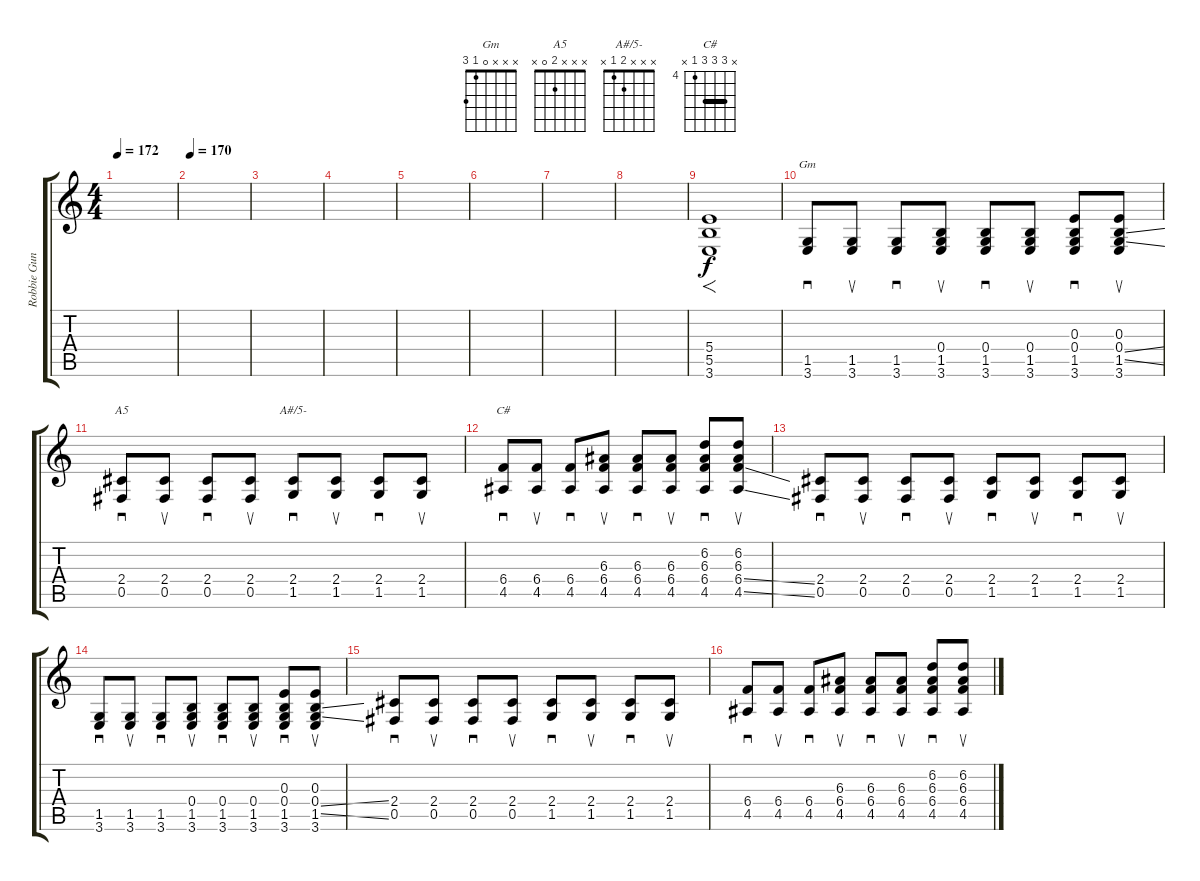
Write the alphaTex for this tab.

\track ("Robbie Gunn (Guitar)" "Robbie Gun") {instrument distortionguitar}
\staff {score tabs}
\tuning (Db4 Ab3 E3 B2 Gb2 Db2) {hide}
\chord ("Gm" x x x 0 1 3)
\chord ("A5" x x x 2 0 x)
\chord ("A#/5-" x x x 2 1 x)
\chord ("C#" x 6 6 6 4 x) {firstfret 4 barre 6}
\ts (4 4)
\tempo 172
\clef g2
\ks c
|
\tempo 170
|
|
|
|
|
|
|
(5.4 5.5 3.6).1{f instrument distortionguitar} |
(1.5 3.6).8{sd ch "Gm"} (1.5 3.6).8{su} (1.5 3.6).8{sd} (0.4 1.5 3.6).8{su} (0.4 1.5 3.6).8{sd} (0.4 1.5 3.6).8{su} (0.3 0.4 1.5 3.6).8{sd} (0.3 0.4{ss} 1.5{ss} 3.6).8{su} |
(2.4 0.5).8{sd ch "A5"} (2.4 0.5).8{su} (2.4 0.5).8{sd} (2.4 0.5).8{su} (2.4 1.5).8{sd ch "A#/5-"} (2.4 1.5).8{su} (2.4 1.5).8{sd} (2.4 1.5).8{su} |
(6.4 4.5).8{sd ch "C#"} (6.4 4.5).8{su} (6.4 4.5).8{sd} (6.3 6.4 4.5).8{su} (6.3 6.4 4.5).8{sd} (6.3 6.4 4.5).8{su} (6.2 6.3 6.4 4.5).8{sd} (6.2 6.3 6.4{ss} 4.5{ss}).8{su} |
(2.4 0.5).8{sd} (2.4 0.5).8{su} (2.4 0.5).8{sd} (2.4 0.5).8{su} (2.4 1.5).8{sd} (2.4 1.5).8{su} (2.4 1.5).8{sd} (2.4 1.5).8{su} |
(1.5 3.6).8{sd} (1.5 3.6).8{su} (1.5 3.6).8{sd} (0.4 1.5 3.6).8{su} (0.4 1.5 3.6).8{sd} (0.4 1.5 3.6).8{su} (0.3 0.4 1.5 3.6).8{sd} (0.3 0.4{ss} 1.5{ss} 3.6).8{su} |
(2.4 0.5).8{sd} (2.4 0.5).8{su} (2.4 0.5).8{sd} (2.4 0.5).8{su} (2.4 1.5).8{sd} (2.4 1.5).8{su} (2.4 1.5).8{sd} (2.4 1.5).8{su} |
(6.4 4.5).8{sd} (6.4 4.5).8{su} (6.4 4.5).8{sd} (6.3 6.4 4.5).8{su} (6.3 6.4 4.5).8{sd} (6.3 6.4 4.5).8{su} (6.2 6.3 6.4 4.5).8{sd} (6.2 6.3 6.4{ss} 4.5{ss}).8{su}
